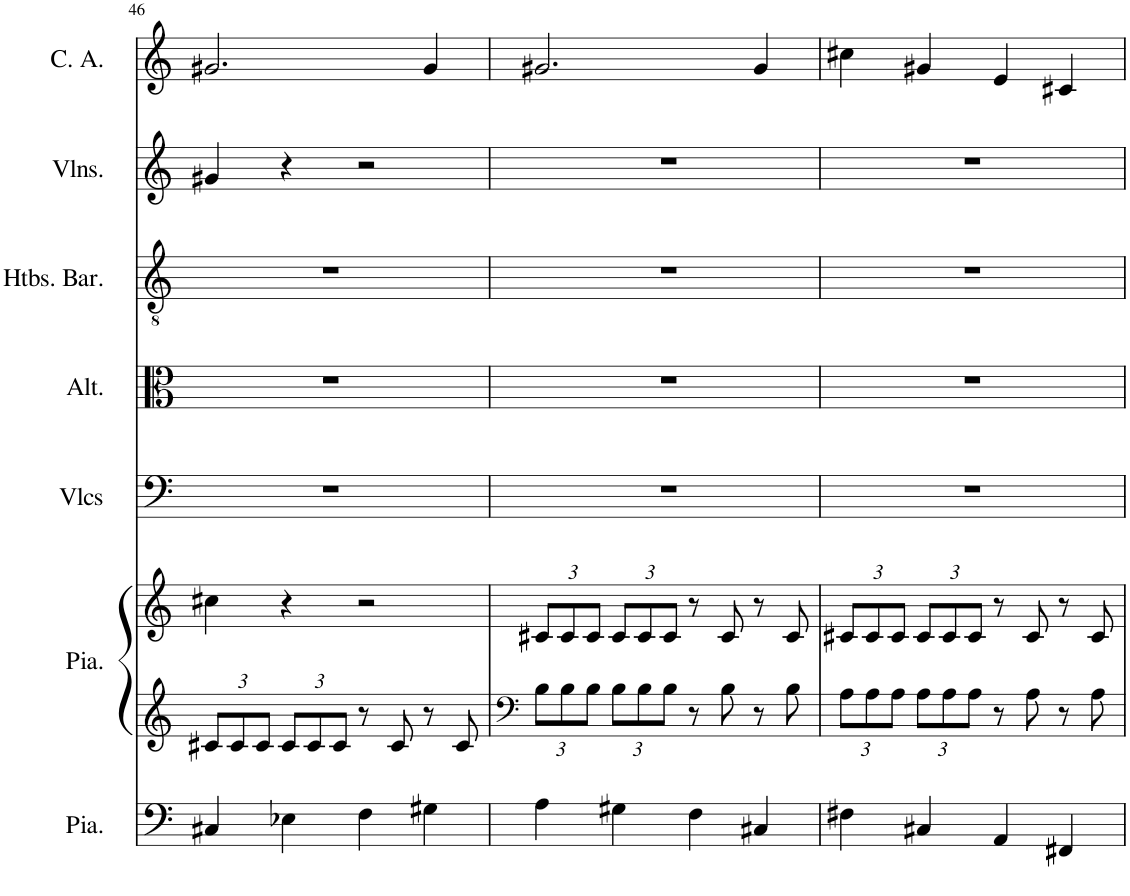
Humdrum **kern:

**kern	**kern	**kern	**kern	**kern	**kern	**kern	**kern
*part7	*part6	*part6	*part5	*part4	*part3	*part2	*part1
*staff8	*staff7	*staff6	*staff5	*staff4	*staff3	*staff2	*staff1
*I"Piano, Pedals	*I"Piano, Organ	*	*I"Violoncelles, Bass	*I"Altos, Tenor	*I"Hautbois Baryton, Alto	*I"Violons, Soprano	*I"Cor anglais, Baritone solo
*I'Pia.	*I'Pia.	*	*I'Vlcs	*I'Alt.	*I'Htbs. Bar.	*I'Vlns.	*I'C. A.
!!LO:PB:g=z
*clefF4	*clefG2	*clefG2	*clefF4	*clefC3	*clefGv2	*clefG2	*clefG2
*	*	*	*	*	*	*	*Trd4c7
*k[]	*k[]	*k[]	*k[]	*k[]	*k[]	*k[]	*k[]
*M4/4	*M4/4	*M4/4	*M4/4	*M4/4	*M4/4	*M4/4	*M4/4
*	*Xbrackettup	*	*	*	*	*	*
=46	=46	=46	=46	=46	=46	=46	=46
4C#X/	12c#X/L	4cc#X\	1r	1r	1r	4g#X/	2.g#X/
.	12c#/	.	.	.	.	.	.
.	12c#/J	.	.	.	.	.	.
4E-X\	12c#/L	4r	.	.	.	4r	.
.	12c#/	.	.	.	.	.	.
.	12c#/J	.	.	.	.	.	.
4F\	8r	2r	.	.	.	2r	.
.	8c#/	.	.	.	.	.	.
4G#X\	8r	.	.	.	.	.	4g#/
.	8c#/	.	.	.	.	.	.
=47	=47	=47	=47	=47	=47	=47	=47
*	*clefF4	*	*	*	*	*	*
*	*	*Xbrackettup	*	*	*	*	*
4A\	12B\L	12c#X/L	1r	1r	1r	1r	2.g#X/
.	12B\	12c#/	.	.	.	.	.
.	12B\J	12c#/J	.	.	.	.	.
4G#X\	12B\L	12c#/L	.	.	.	.	.
.	12B\	12c#/	.	.	.	.	.
.	12B\J	12c#/J	.	.	.	.	.
4F\	8r	8r	.	.	.	.	.
.	8B\	8c#/	.	.	.	.	.
4C#X/	8r	8r	.	.	.	.	4g#/
.	8B\	8c#/	.	.	.	.	.
=48	=48	=48	=48	=48	=48	=48	=48
4F#X\	12A\L	12c#X/L	1r	1r	1r	1r	4cc#X\
.	12A\	12c#/	.	.	.	.	.
.	12A\J	12c#/J	.	.	.	.	.
4C#X/	12A\L	12c#/L	.	.	.	.	4g#X/
.	12A\	12c#/	.	.	.	.	.
.	12A\J	12c#/J	.	.	.	.	.
4AA/	8r	8r	.	.	.	.	4e/
.	8A\	8c#/	.	.	.	.	.
4FF#X/	8r	8r	.	.	.	.	4c#X/
.	8A\	8c#/	.	.	.	.	.
=	=	=	=	=	=	=	=
*-	*-	*-	*-	*-	*-	*-	*-
